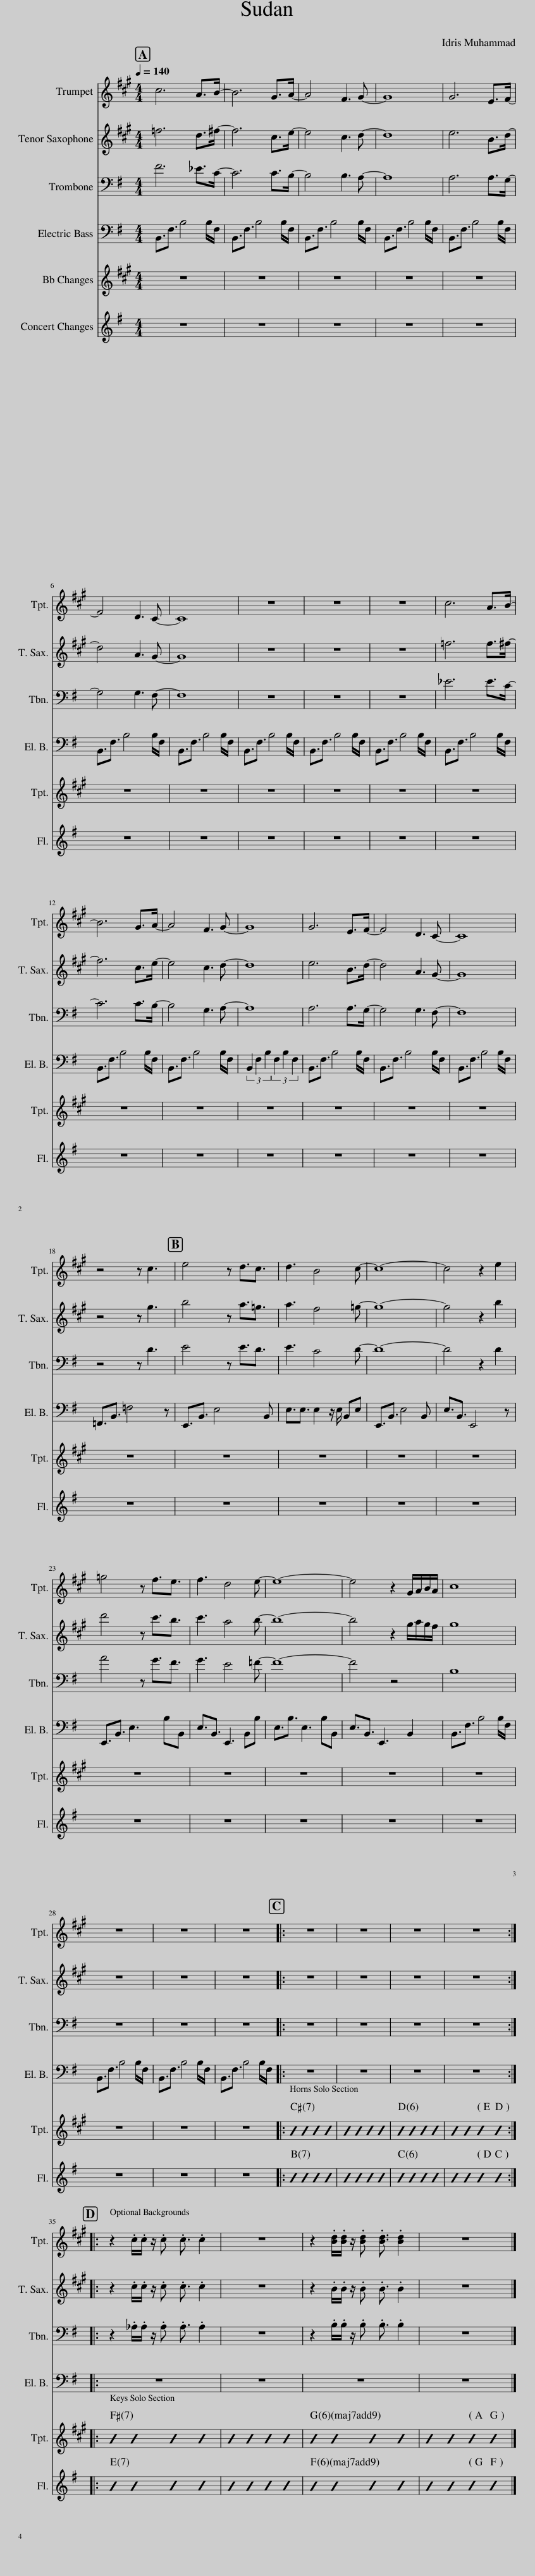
X:1
%%score 1 2 3 4 5 6
L:1/8
Q:1/4=140
M:4/4
I:linebreak $
K:G
U:s=!stemless!
V:1 treble transpose=-2
V:2 treble transpose=-14
V:3 bass
V:4 bass transpose=-12
V:5 treble transpose=-2
V:6 treble
V:1
[K:A] c6 A>B- | B6 G>A- | A4 F3 G- | G8 | G6 E>F- |$ %5
 F4 D3 C- | C8 | z8 | z8 | z8 | %10
 c6 A>B- |$ B6 G>A- | A4 F3 G- | G8 | G6 E>F- | %15
 F4 D3 C- | C8 |$ z4 z c3 | e4 z d3/2c3/2 | d3 B4 c- | %20
 c8- | c4 z2 e2 |$ =g4 z f3/2e3/2 | f3 d4 e- | e8- | %25
 e4 z2 G/A/B/A/ | c8 |$ z8 | z8 | z8 |: %30
 z8 | z8 | z8 | z8 ::$ z2 .c/.c/ z/ .c .c3/2 .c2 | %35
 z8 | z2 .[Bd]/.[Bd]/ z/ .[Bd] .[Bd]3/2 .[Bd]2 | z8 |] %38
V:2
[K:A] =f6 d>^f- | f6 c>e- | e4 c3 d- | d8 | e6 B>d- |$ %5
 d4 A3 G- | G8 | z8 | z8 | z8 | %10
 =f6 f>^f- |$ f6 c>e- | e4 c3 d- | d8 | e6 B>d- | %15
 d4 A3 G- | G8 |$ z4 z g3 | b4 z a3/2=g3/2 | a3 f4 =g- | %20
 g8- | g4 z2 b2 |$ d'4 z c'3/2b3/2 | c'3 a4 b- | b8- | %25
 b4 z2 g/a/g/f/ | g8 |$ z8 | z8 | z8 |: %30
 z8 | z8 | z8 | z8 ::$ z2 .c/.c/ z/ .c .c3/2 .c2 | %35
 z8 | z2 .B/.B/ z/ .B .B3/2 .B2 | z8 |] %38
V:3
 F6 _E>C- | C6 C>B,- | B,4 B,3 A,- | A,8 | A,6 A,>G,- |$ %5
 G,4 G,3 F,- | F,8 | z8 | z8 | z8 | %10
 _E6 E>C- |$ C6 C>B,- | B,4 G,3 A,- | A,8 | A,6 A,>G,- | %15
 G,4 G,3 F,- | F,8 |$ z4 z D3 | E4 z E3/2D3/2 | E3 C4 D- | %20
 D8- | D4 z2 D2 |$ A4 z G3/2F3/2 | G3 E4 =F- | F8- | %25
 F4 z4 | B,8 |$ z8 | z8 | z8 |: %30
 z8 | z8 | z8 | z8 ::$ z2 ._A,/.A,/ z/ .A, .A,3/2 .A,2 | %35
 z8 | z2 .B,/.B,/ z/ .B, .B,3/2 .B,2 | z8 |] %38
V:4
 B,,3/2F,3/2 B,4 B,/F,/ | B,,3/2F,3/2 B,4 B,/F,/ | B,,3/2F,3/2 B,4 B,/F,/ | B,,3/2F,3/2 B,4 B,/F,/ | B,,3/2F,3/2 B,4 B,/F,/ |$ %5
 B,,3/2F,3/2 B,4 B,/F,/ | B,,3/2F,3/2 B,4 B,/F,/ | B,,3/2F,3/2 B,4 B,/F,/ | B,,3/2F,3/2 B,4 B,/F,/ | B,,3/2F,3/2 B,4 B,/F,/ | %10
 B,,3/2F,3/2 B,4 B,/F,/ |$ B,,3/2F,3/2 B,4 B,/F,/ | B,,3/2F,3/2 B,4 B,/F,/ | (3B,,2 F,2 B,2 (3F,2 B,2 F,2 | B,,3/2F,3/2 B,4 B,/F,/ | %15
 B,,3/2F,3/2 B,4 B,/F,/ | B,,3/2F,3/2 B,4 B,/F,/ |$ =F,,3/2B,,3/2 =F,4 z | E,,3/2B,,3/2 E,4 B,, | E,3/2E,3/2 E,2 z/ E,/ B,,E, | %20
 E,,3/2B,,3/2 E,4 B,, | E,3/2B,,3/2 E,,4 z |$ E,,3/2B,,3/2 E,3 B,B,, | E,3/2B,,3/2 E,,3 B,,B, | E,3/2B,3/2 E,3 B,B,, | %25
 E,3/2B,,3/2 E,,3 B,,2 | B,,3/2F,3/2 B,4 B,/F,/ |$ B,,3/2F,3/2 B,4 B,/F,/ | B,,3/2F,3/2 B,4 B,/F,/ | B,,3/2F,3/2 B,4 B,/F,/ |: %30
 z8 | z8 | z8 | z8 ::$ z8 | %35
 z8 | z8 | z8 |] %38
V:5
[K:A] z8 | z8 | z8 | z8 | z8 |$ %5
 z8 | z8 | z8 | z8 | z8 | %10
 z8 |$ z8 | z8 | z8 | z8 | %15
 z8 | z8 |$ z8 | z8 | z8 | %20
 z8 | z8 |$ z8 | z8 | z8 | %25
 z8 | z8 |$ z8 | z8 | z8 |: %30
 sB2 sB2 sB2 sB2 | sB2 sB2 sB2 sB2 | sB2 sB2 sB2 sB2 | sB2 sB2 sB2 sB2 ::$ sB2 sB2 sB2 sB2 | %35
 sB2 sB2 sB2 sB2 | sB2 sB2 sB2 sB2 | sB2 sB2 sB2 sB2 |] %38
V:6
 z8 | z8 | z8 | z8 | z8 |$ %5
 z8 | z8 | z8 | z8 | z8 | %10
 z8 |$ z8 | z8 | z8 | z8 | %15
 z8 | z8 |$ z8 | z8 | z8 | %20
 z8 | z8 |$ z8 | z8 | z8 | %25
 z8 | z8 |$ z8 | z8 | z8 |: %30
 sB2 sB2 sB2 sB2 | sB2 sB2 sB2 sB2 | sB2 sB2 sB2 sB2 | sB2 sB2 sB2 sB2 ::$ sB2 sB2 sB2 sB2 | %35
 sB2 sB2 sB2 sB2 | sB2 sB2 sB2 sB2 | sB2 sB2 sB2 sB2 |] %38
